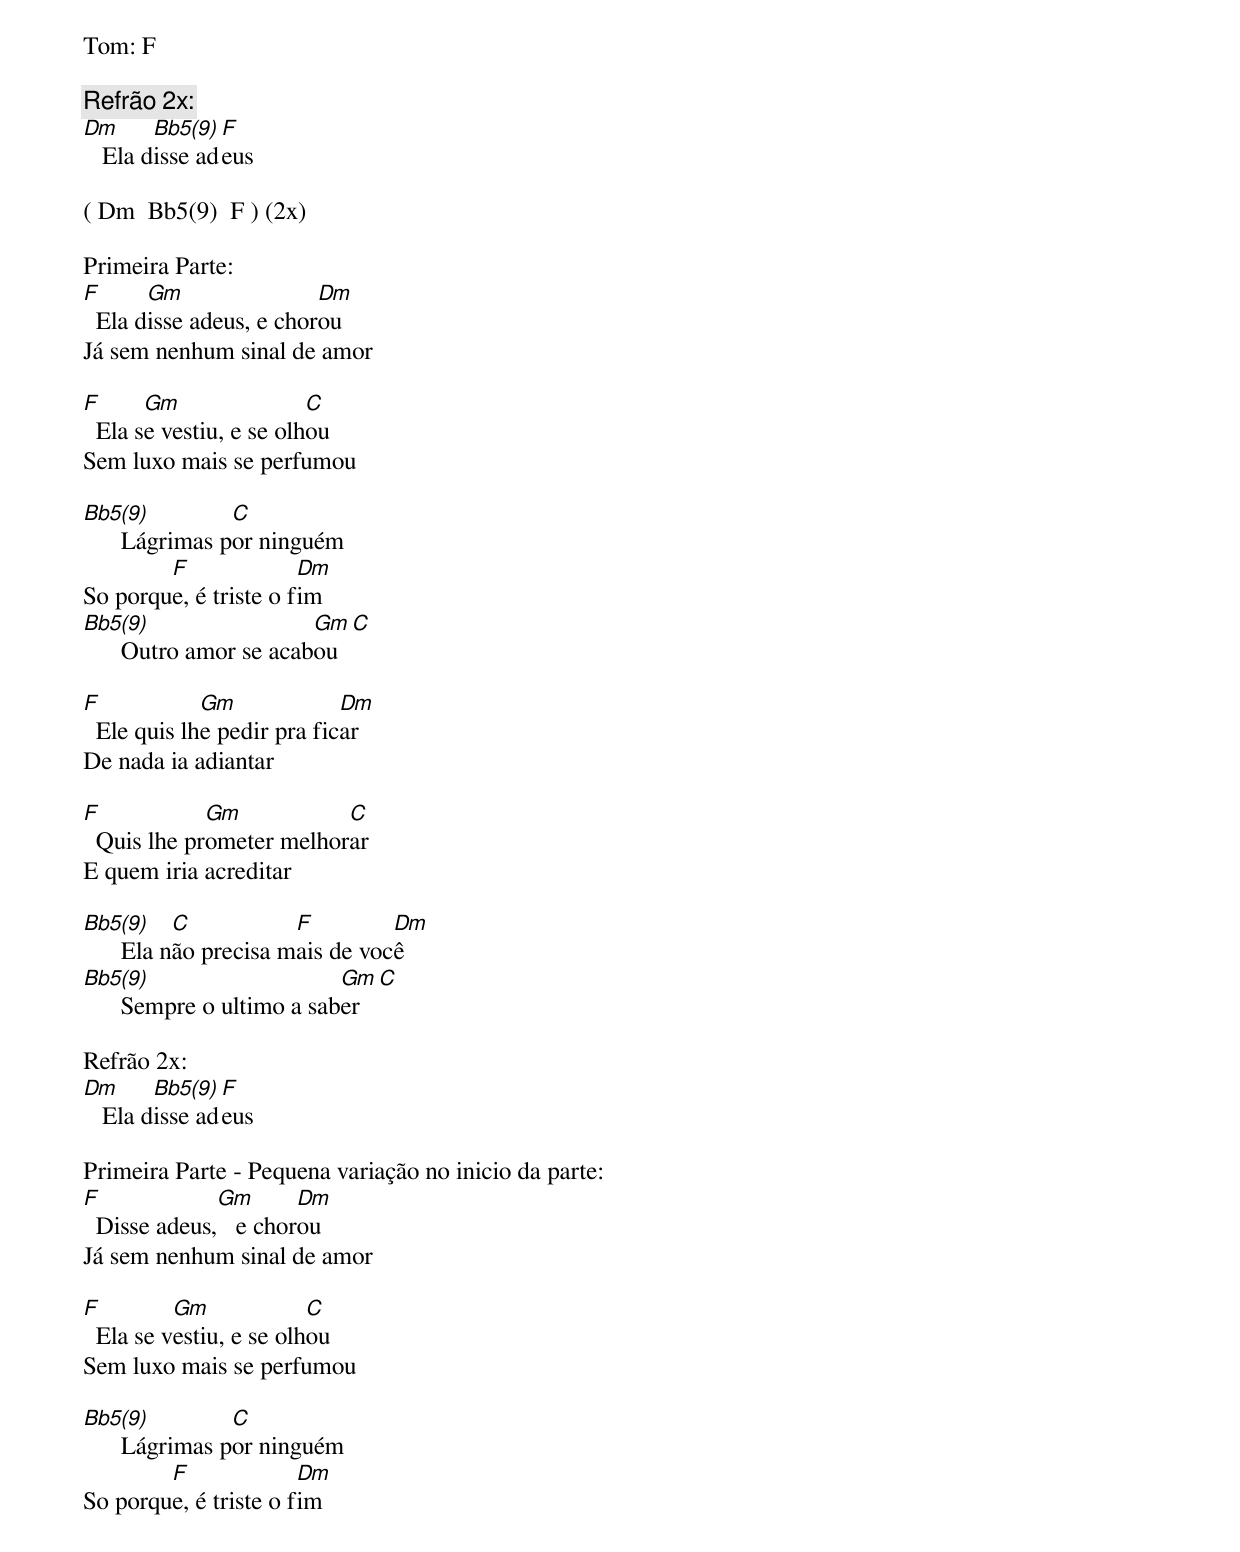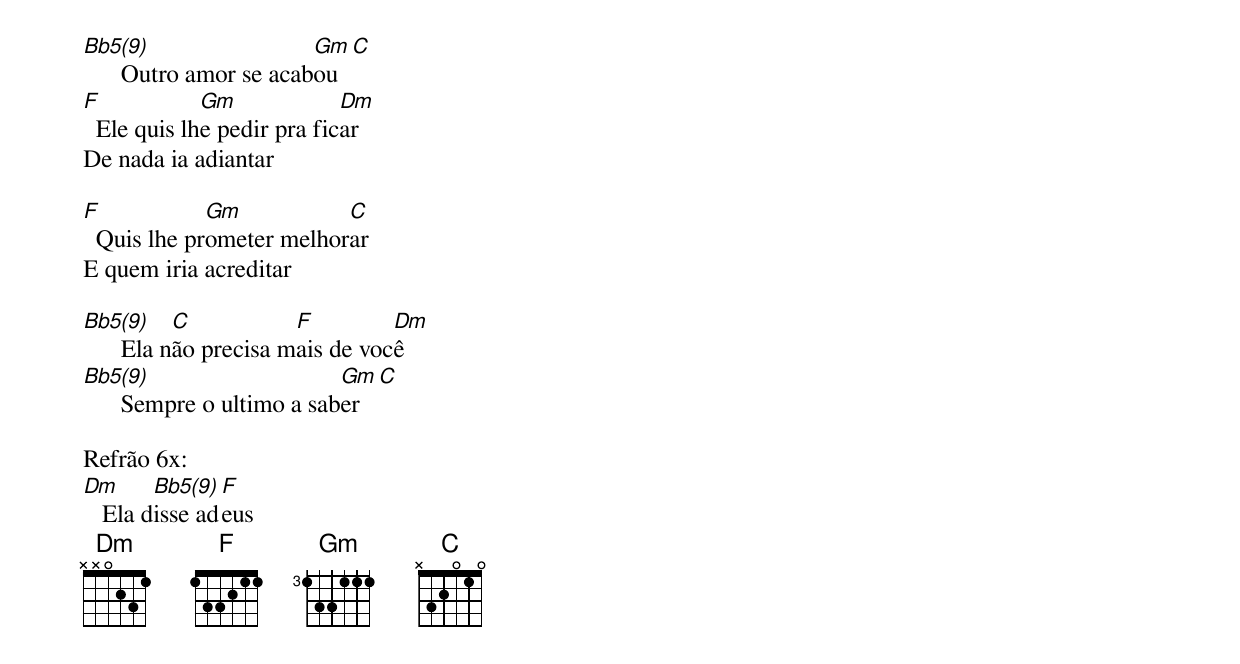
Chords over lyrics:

Tom: F

Refrão 2x:
Dm      Bb5(9) F
   Ela disse adeus

( Dm  Bb5(9)  F ) (2x)

Primeira Parte:
F      Gm                Dm
  Ela disse adeus, e chorou
Já sem nenhum sinal de amor

F      Gm                C
  Ela se vestiu, e se olhou
Sem luxo mais se perfumou

Bb5(9)          C
      Lágrimas por ninguém
        F              Dm
So porque, é triste o fim
Bb5(9)                  Gm   C
      Outro amor se acabou

F            Gm             Dm
  Ele quis lhe pedir pra ficar
De nada ia adiantar

F            Gm           C
  Quis lhe prometer melhorar
E quem iria acreditar

Bb5(9)     C           F         Dm
      Ela não precisa mais de você
Bb5(9)                     Gm  C
      Sempre o ultimo a saber

Refrão 2x:
Dm      Bb5(9) F
   Ela disse adeus

Primeira Parte - Pequena variação no inicio da parte:
F             Gm       Dm
  Disse adeus,   e chorou
Já sem nenhum sinal de amor

F         Gm             C
  Ela se vestiu, e se olhou
Sem luxo mais se perfumou

Bb5(9)          C
      Lágrimas por ninguém
        F              Dm
So porque, é triste o fim

Bb5(9)                  Gm   C
      Outro amor se acabou
F            Gm             Dm
  Ele quis lhe pedir pra ficar
De nada ia adiantar

F            Gm           C
  Quis lhe prometer melhorar
E quem iria acreditar

Bb5(9)     C           F         Dm
      Ela não precisa mais de você
Bb5(9)                     Gm  C
      Sempre o ultimo a saber

Refrão 6x:
Dm      Bb5(9) F
   Ela disse adeus
